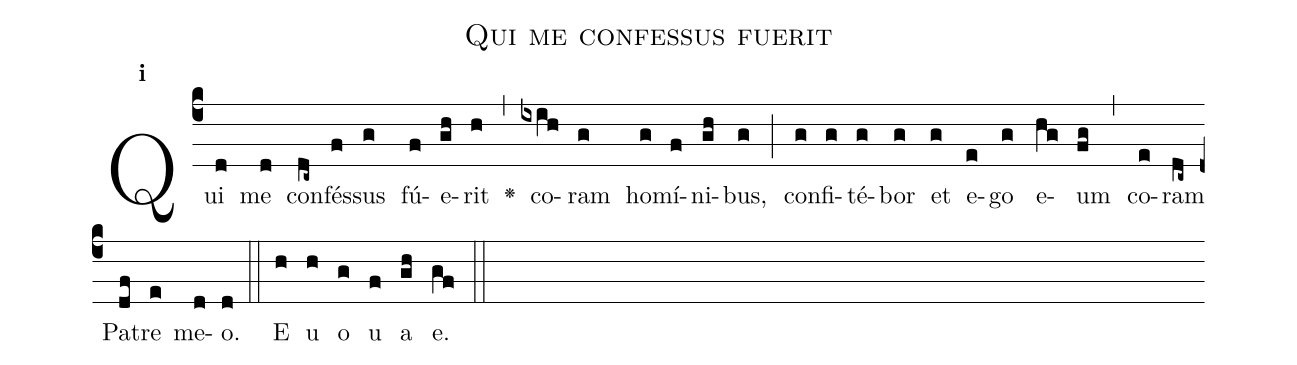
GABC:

name:Qui me confessus fuerit;
office-part:Antiphona;
mode:1;
%%
initial-style: 1;
name: Qui me confessus fuerit;
book: Antiphonae & Responsoria/Tomus IV, p. 61;
occasion: Dominica XII per Annum;
office-part: Vesperae Ant Ma;
annotation: 1f;
centering-scheme: english;
font: OFLSortsMillGoudy;
height: 11;
width: 4.5;
%%
(c4)Qui(d) me(d) con(dc~)fés(f)sus(g) fú(f)e(gh)rit(h) <v>\greheightstar</v>(,) co(ixih)ram(g) ho(g)mí(f)ni(gh)bus,(g) (;) con(g)fi(g)té(g)bor(g) et(g) e(e)go(g) e(hg)um(fg) (,) co(e)ram(dc~) Pa(df)tre(e) me(d)o.(d) (::) E(h) u(h) o(g) u(f) a(gh) e.(gf) (::)
